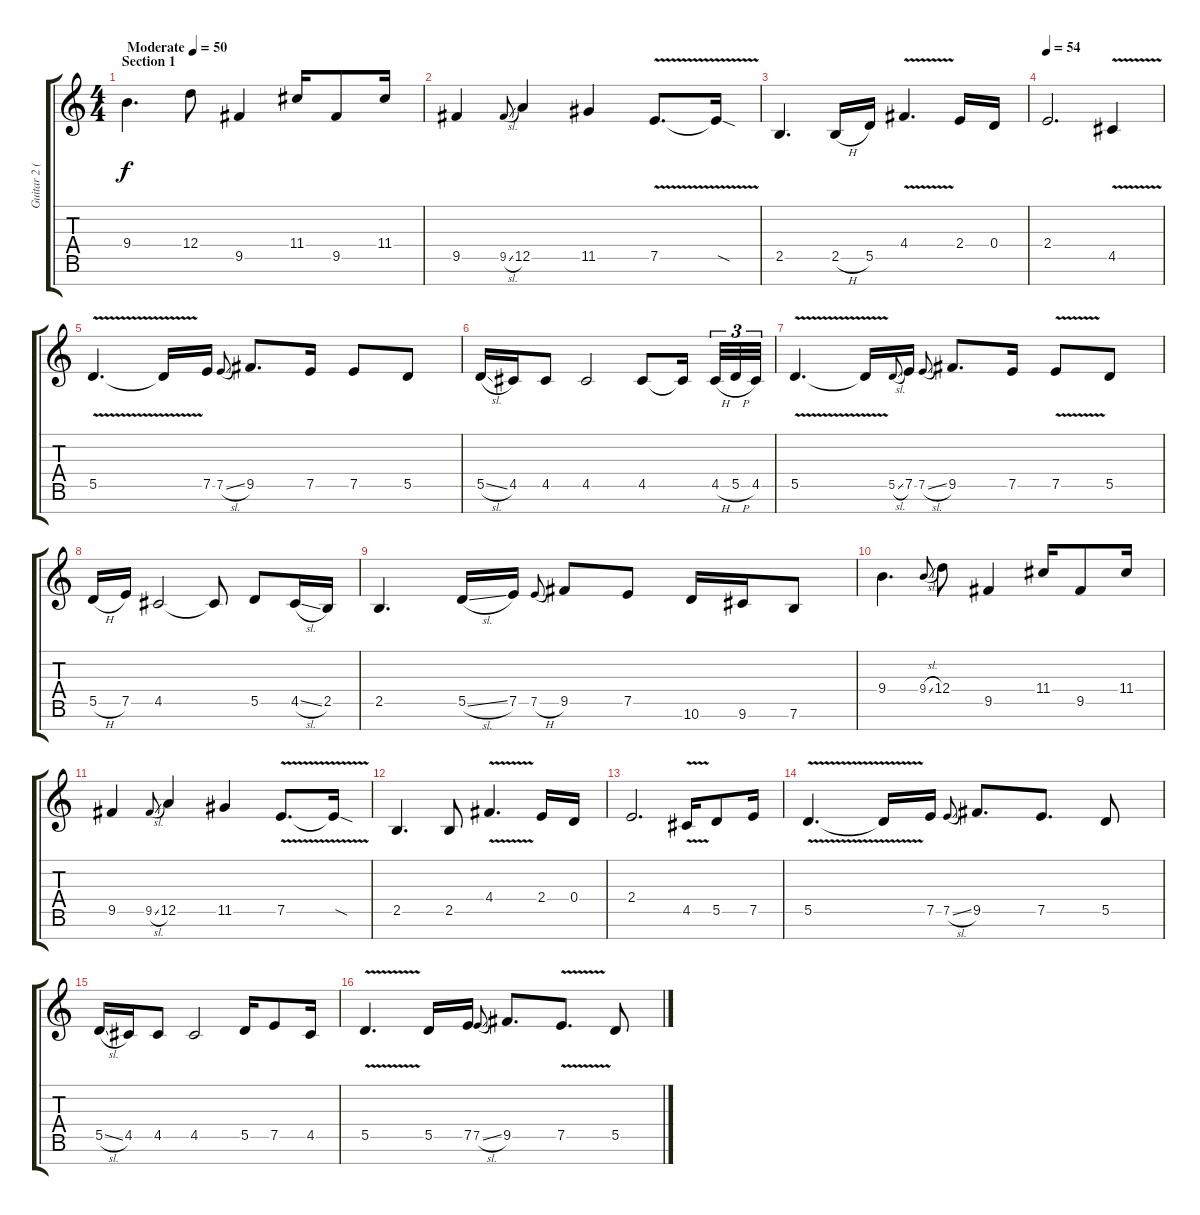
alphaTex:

\track ("Guitar 2 (Distortion)" "Guitar 2 (") {instrument distortionguitar}
\staff {score tabs}
\tuning (E4 B3 G3 D3 A2 E2 B1) {hide}
\ts (4 4)
\section ("" "Section 1")
\tempo (50 "Moderate")
\clef g2
\ks c
9.4.4{d dy f instrument distortionguitar} 12.4.8 9.5.4 11.4.16 9.5.8 11.4.16 |
9.5.4 9.5{sl}.8{gr onbeat} 12.5.4 11.5.4 7.5{v}.8{d} 7.5{sod t}.16 |
2.5.4{d} 2.5{h}.16 5.5.16 4.4{v}.4{d} 2.4.16 0.4.16 |
\tempo 54
2.4.2{d} 4.5{v}.4 |
5.5{v}.4{d} 5.5{t}.16 7.5.16 7.5{sl}.8{gr onbeat} 9.5.8{d} 7.5.16 7.5.8 5.5.8 |
5.5{sl}.16 4.5.16 4.5.8 4.5.2 4.5.8 4.5{t}.16{beam splitsecondary} 4.5{h}.32{tu (3 2)} 5.5{h}.32{tu (3 2)} 4.5.32{tu (3 2)} |
5.5{v}.4{d} 5.5{t}.16 5.5{sl}.8{gr onbeat} 7.5.16 7.5{sl}.8{gr onbeat} 9.5.8{d} 7.5.16 7.5{v}.8 5.5.8 |
5.5{h}.16 7.5.16 4.5.2 4.5{t}.8 5.5.8 4.5{sl}.16 2.5.16 |
2.5.4{d} 5.5{sl}.16 7.5.16 7.5{h}.8{gr onbeat} 9.5.8 7.5.8 10.6.16 9.6.16 7.6.8 |
9.4.4{d} 9.4{sl}.8{gr onbeat} 12.4.8 9.5.4 11.4.16 9.5.8 11.4.16 |
9.5.4 9.5{sl}.8{gr onbeat} 12.5.4 11.5.4 7.5{v}.8{d} 7.5{sod t}.16 |
2.5.4{d} 2.5.8 4.4{v}.4{d} 2.4.16 0.4.16 |
2.4.2{d} 4.5{v}.16 5.5.8 7.5.16 |
5.5{v}.4{d} 5.5{t}.16 7.5.16 7.5{sl}.8{gr onbeat} 9.5.8{d} 7.5.8{d} 5.5.8 |
5.5{sl}.16 4.5.16 4.5.8 4.5.2 5.5.16 7.5.8 4.5.16 |
5.5{v}.4{d} 5.5.16 7.5.16 7.5{sl}.8{gr onbeat} 9.5.8{d} 7.5{v}.8{d} 5.5.8
